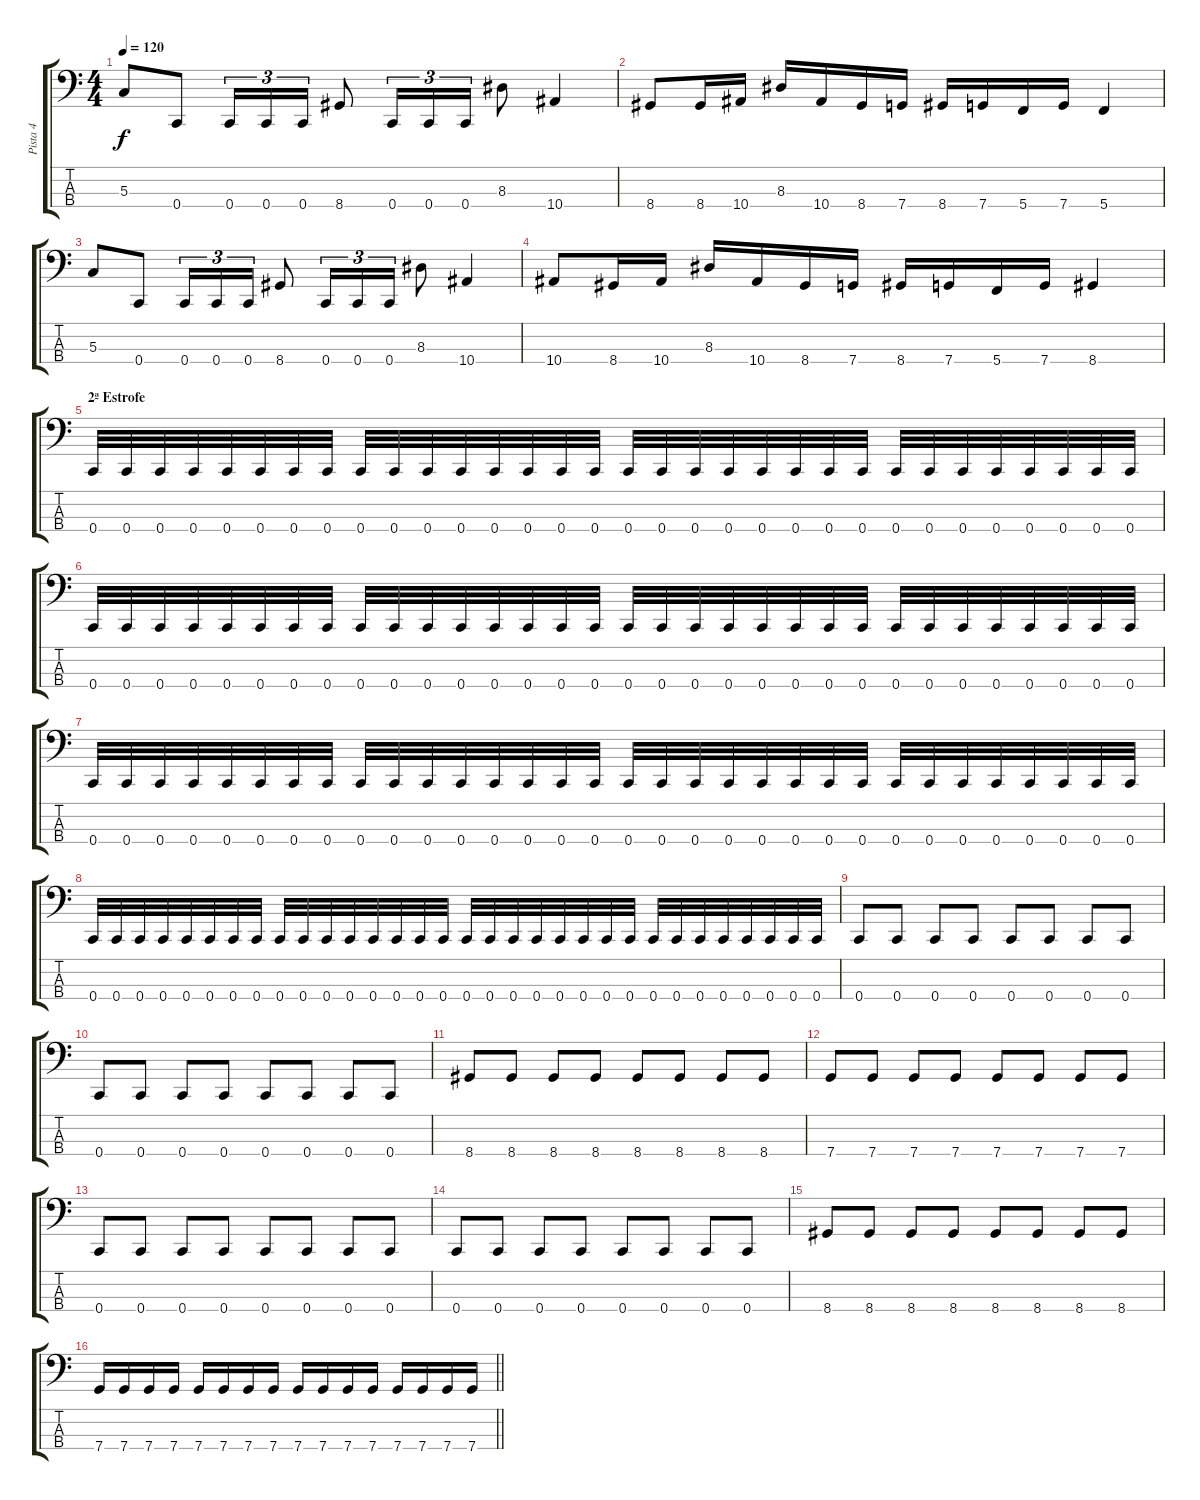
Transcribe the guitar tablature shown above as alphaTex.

\track ("Pista 4" "Pista 4") {instrument electricbasspick}
\staff {score tabs}
\tuning (F2 C2 G1 C1) {hide}
\ts (4 4)
\tempo 120
\clef f4
\ks c
5.3.8{dy f} 0.4.8 0.4.16{tu (3 2)} 0.4.16{tu (3 2)} 0.4.16{tu (3 2)} 8.4.8 0.4.16{tu (3 2)} 0.4.16{tu (3 2)} 0.4.16{tu (3 2)} 8.3.8 10.4.4 |
8.4.8 8.4.16 10.4.16 8.3.16 10.4.16 8.4.16 7.4.16 8.4.16 7.4.16 5.4.16 7.4.16 5.4.4 |
5.3.8 0.4.8 0.4.16{tu (3 2)} 0.4.16{tu (3 2)} 0.4.16{tu (3 2)} 8.4.8 0.4.16{tu (3 2)} 0.4.16{tu (3 2)} 0.4.16{tu (3 2)} 8.3.8 10.4.4 |
10.4.8 8.4.16 10.4.16 8.3.16 10.4.16 8.4.16 7.4.16 8.4.16 7.4.16 5.4.16 7.4.16 8.4.4 |
\section ("" "2ª Estrofe")
0.4.32 0.4.32 0.4.32 0.4.32 0.4.32 0.4.32 0.4.32 0.4.32 0.4.32 0.4.32 0.4.32 0.4.32 0.4.32 0.4.32 0.4.32 0.4.32 0.4.32 0.4.32 0.4.32 0.4.32 0.4.32 0.4.32 0.4.32 0.4.32 0.4.32 0.4.32 0.4.32 0.4.32 0.4.32 0.4.32 0.4.32 0.4.32 |
0.4.32 0.4.32 0.4.32 0.4.32 0.4.32 0.4.32 0.4.32 0.4.32 0.4.32 0.4.32 0.4.32 0.4.32 0.4.32 0.4.32 0.4.32 0.4.32 0.4.32 0.4.32 0.4.32 0.4.32 0.4.32 0.4.32 0.4.32 0.4.32 0.4.32 0.4.32 0.4.32 0.4.32 0.4.32 0.4.32 0.4.32 0.4.32 |
0.4.32 0.4.32 0.4.32 0.4.32 0.4.32 0.4.32 0.4.32 0.4.32 0.4.32 0.4.32 0.4.32 0.4.32 0.4.32 0.4.32 0.4.32 0.4.32 0.4.32 0.4.32 0.4.32 0.4.32 0.4.32 0.4.32 0.4.32 0.4.32 0.4.32 0.4.32 0.4.32 0.4.32 0.4.32 0.4.32 0.4.32 0.4.32 |
0.4.32 0.4.32 0.4.32 0.4.32 0.4.32 0.4.32 0.4.32 0.4.32 0.4.32 0.4.32 0.4.32 0.4.32 0.4.32 0.4.32 0.4.32 0.4.32 0.4.32 0.4.32 0.4.32 0.4.32 0.4.32 0.4.32 0.4.32 0.4.32 0.4.32 0.4.32 0.4.32 0.4.32 0.4.32 0.4.32 0.4.32 0.4.32 |
0.4.8 0.4.8 0.4.8 0.4.8 0.4.8 0.4.8 0.4.8 0.4.8 |
0.4.8 0.4.8 0.4.8 0.4.8 0.4.8 0.4.8 0.4.8 0.4.8 |
8.4.8 8.4.8 8.4.8 8.4.8 8.4.8 8.4.8 8.4.8 8.4.8 |
7.4.8 7.4.8 7.4.8 7.4.8 7.4.8 7.4.8 7.4.8 7.4.8 |
0.4.8 0.4.8 0.4.8 0.4.8 0.4.8 0.4.8 0.4.8 0.4.8 |
0.4.8 0.4.8 0.4.8 0.4.8 0.4.8 0.4.8 0.4.8 0.4.8 |
8.4.8 8.4.8 8.4.8 8.4.8 8.4.8 8.4.8 8.4.8 8.4.8 |
\barLineRight lightlight
7.4.16 7.4.16 7.4.16 7.4.16 7.4.16 7.4.16 7.4.16 7.4.16 7.4.16 7.4.16 7.4.16 7.4.16 7.4.16 7.4.16 7.4.16 7.4.16
